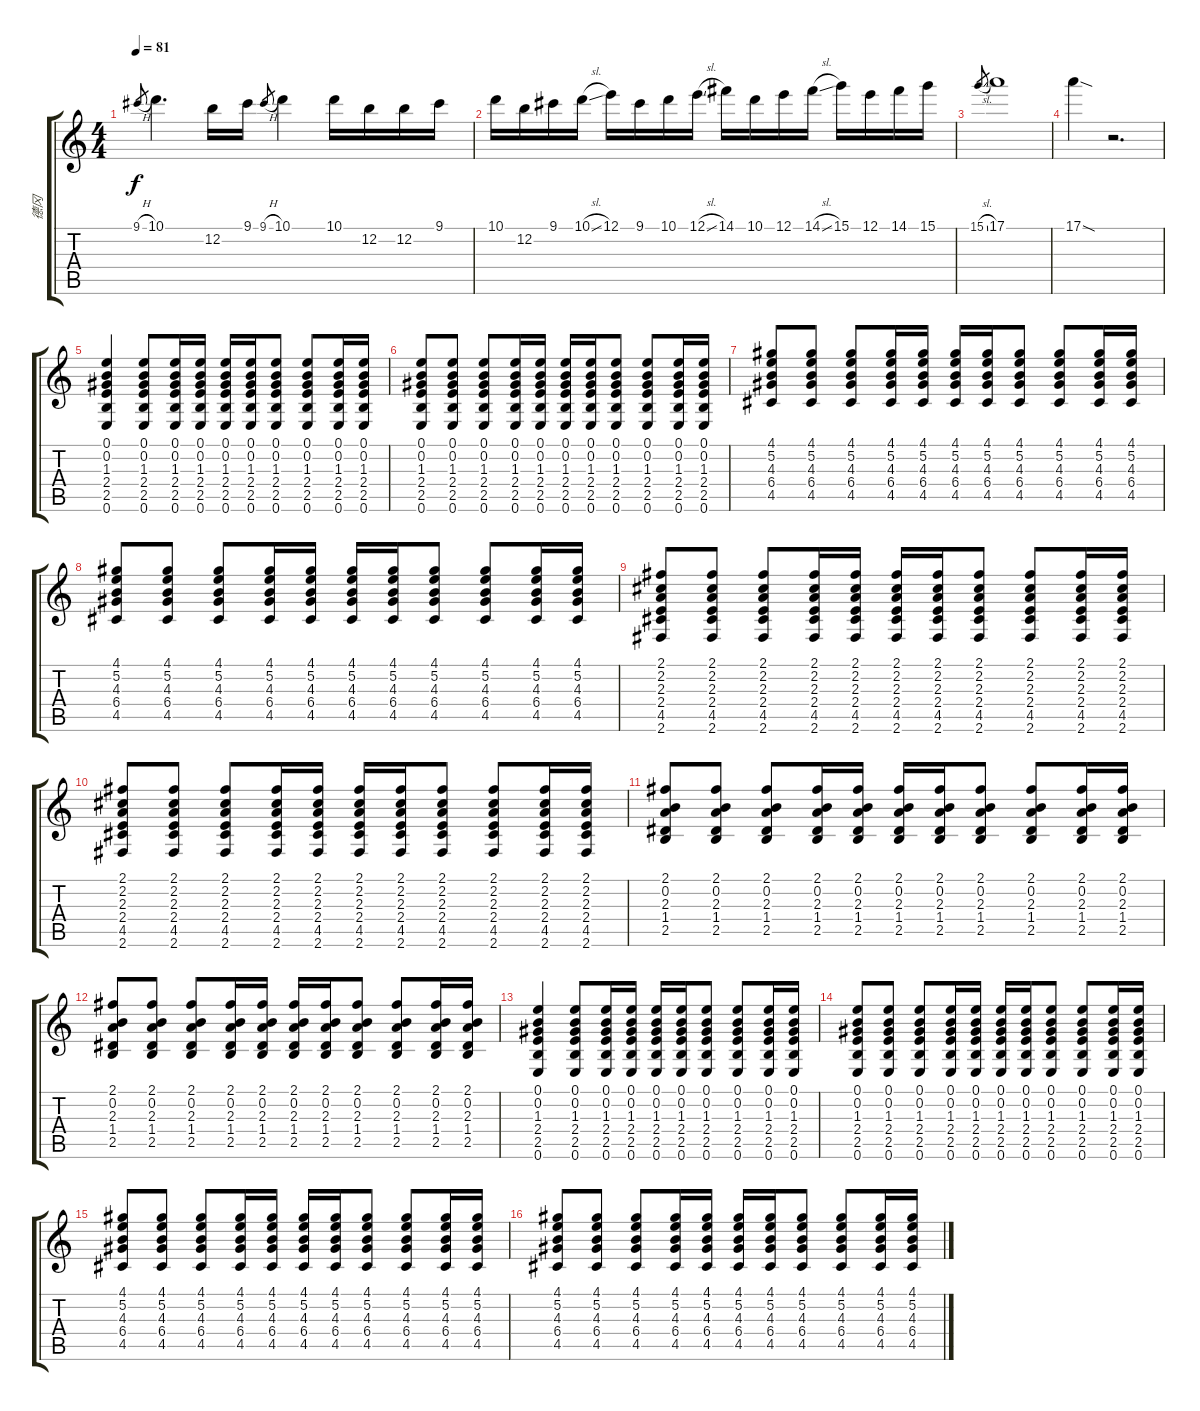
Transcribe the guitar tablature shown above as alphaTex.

\track ("德冈" "德冈") {instrument acousticguitarsteel}
\staff {score tabs}
\tuning (E4 B3 G3 D3 A2 E2) {hide}
\ts (4 4)
\tempo 81
\clef g2
\ks c
9.1{h}.8{gr dy f} 10.1.4{d} 12.2.16 9.1.16 9.1{h}.8{gr} 10.1.4 10.1.16 12.2.16 12.2.16 9.1.16 |
10.1.16 12.2.16 9.1.16 10.1{sl}.16 12.1.16 9.1.16 10.1.16 12.1{sl}.16 14.1.16 10.1.16 12.1.16 14.1{sl}.16 15.1.16 12.1.16 14.1.16 15.1.16 |
15.1{sl}.8{gr} 17.1.1 |
17.1{sod}.4 r.2{d} |
(0.1 0.2 1.3 2.4 2.5 0.6).4 (0.1 0.2 1.3 2.4 2.5 0.6).8 (0.1 0.2 1.3 2.4 2.5 0.6).16 (0.1 0.2 1.3 2.4 2.5 0.6).16 (0.1 0.2 1.3 2.4 2.5 0.6).16 (0.1 0.2 1.3 2.4 2.5 0.6).16 (0.1 0.2 1.3 2.4 2.5 0.6).8 (0.1 0.2 1.3 2.4 2.5 0.6).8 (0.1 0.2 1.3 2.4 2.5 0.6).16 (0.1 0.2 1.3 2.4 2.5 0.6).16 |
(0.1 0.2 1.3 2.4 2.5 0.6).8 (0.1 0.2 1.3 2.4 2.5 0.6).8 (0.1 0.2 1.3 2.4 2.5 0.6).8 (0.1 0.2 1.3 2.4 2.5 0.6).16 (0.1 0.2 1.3 2.4 2.5 0.6).16 (0.1 0.2 1.3 2.4 2.5 0.6).16 (0.1 0.2 1.3 2.4 2.5 0.6).16 (0.1 0.2 1.3 2.4 2.5 0.6).8 (0.1 0.2 1.3 2.4 2.5 0.6).8 (0.1 0.2 1.3 2.4 2.5 0.6).16 (0.1 0.2 1.3 2.4 2.5 0.6).16 |
(4.1 5.2 4.3 6.4 4.5).8 (4.1 5.2 4.3 6.4 4.5).8 (4.1 5.2 4.3 6.4 4.5).8 (4.1 5.2 4.3 6.4 4.5).16 (4.1 5.2 4.3 6.4 4.5).16 (4.1 5.2 4.3 6.4 4.5).16 (4.1 5.2 4.3 6.4 4.5).16 (4.1 5.2 4.3 6.4 4.5).8 (4.1 5.2 4.3 6.4 4.5).8 (4.1 5.2 4.3 6.4 4.5).16 (4.1 5.2 4.3 6.4 4.5).16 |
(4.1 5.2 4.3 6.4 4.5).8 (4.1 5.2 4.3 6.4 4.5).8 (4.1 5.2 4.3 6.4 4.5).8 (4.1 5.2 4.3 6.4 4.5).16 (4.1 5.2 4.3 6.4 4.5).16 (4.1 5.2 4.3 6.4 4.5).16 (4.1 5.2 4.3 6.4 4.5).16 (4.1 5.2 4.3 6.4 4.5).8 (4.1 5.2 4.3 6.4 4.5).8 (4.1 5.2 4.3 6.4 4.5).16 (4.1 5.2 4.3 6.4 4.5).16 |
(2.1 2.2 2.3 2.4 4.5 2.6).8 (2.1 2.2 2.3 2.4 4.5 2.6).8 (2.1 2.2 2.3 2.4 4.5 2.6).8 (2.1 2.2 2.3 2.4 4.5 2.6).16 (2.1 2.2 2.3 2.4 4.5 2.6).16 (2.1 2.2 2.3 2.4 4.5 2.6).16 (2.1 2.2 2.3 2.4 4.5 2.6).16 (2.1 2.2 2.3 2.4 4.5 2.6).8 (2.1 2.2 2.3 2.4 4.5 2.6).8 (2.1 2.2 2.3 2.4 4.5 2.6).16 (2.1 2.2 2.3 2.4 4.5 2.6).16 |
(2.1 2.2 2.3 2.4 4.5 2.6).8 (2.1 2.2 2.3 2.4 4.5 2.6).8 (2.1 2.2 2.3 2.4 4.5 2.6).8 (2.1 2.2 2.3 2.4 4.5 2.6).16 (2.1 2.2 2.3 2.4 4.5 2.6).16 (2.1 2.2 2.3 2.4 4.5 2.6).16 (2.1 2.2 2.3 2.4 4.5 2.6).16 (2.1 2.2 2.3 2.4 4.5 2.6).8 (2.1 2.2 2.3 2.4 4.5 2.6).8 (2.1 2.2 2.3 2.4 4.5 2.6).16 (2.1 2.2 2.3 2.4 4.5 2.6).16 |
(2.1 0.2 2.3 1.4 2.5).8 (2.1 0.2 2.3 1.4 2.5).8 (2.1 0.2 2.3 1.4 2.5).8 (2.1 0.2 2.3 1.4 2.5).16 (2.1 0.2 2.3 1.4 2.5).16 (2.1 0.2 2.3 1.4 2.5).16 (2.1 0.2 2.3 1.4 2.5).16 (2.1 0.2 2.3 1.4 2.5).8 (2.1 0.2 2.3 1.4 2.5).8 (2.1 0.2 2.3 1.4 2.5).16 (2.1 0.2 2.3 1.4 2.5).16 |
(2.1 0.2 2.3 1.4 2.5).8 (2.1 0.2 2.3 1.4 2.5).8 (2.1 0.2 2.3 1.4 2.5).8 (2.1 0.2 2.3 1.4 2.5).16 (2.1 0.2 2.3 1.4 2.5).16 (2.1 0.2 2.3 1.4 2.5).16 (2.1 0.2 2.3 1.4 2.5).16 (2.1 0.2 2.3 1.4 2.5).8 (2.1 0.2 2.3 1.4 2.5).8 (2.1 0.2 2.3 1.4 2.5).16 (2.1 0.2 2.3 1.4 2.5).16 |
(0.1 0.2 1.3 2.4 2.5 0.6).4 (0.1 0.2 1.3 2.4 2.5 0.6).8 (0.1 0.2 1.3 2.4 2.5 0.6).16 (0.1 0.2 1.3 2.4 2.5 0.6).16 (0.1 0.2 1.3 2.4 2.5 0.6).16 (0.1 0.2 1.3 2.4 2.5 0.6).16 (0.1 0.2 1.3 2.4 2.5 0.6).8 (0.1 0.2 1.3 2.4 2.5 0.6).8 (0.1 0.2 1.3 2.4 2.5 0.6).16 (0.1 0.2 1.3 2.4 2.5 0.6).16 |
(0.1 0.2 1.3 2.4 2.5 0.6).8 (0.1 0.2 1.3 2.4 2.5 0.6).8 (0.1 0.2 1.3 2.4 2.5 0.6).8 (0.1 0.2 1.3 2.4 2.5 0.6).16 (0.1 0.2 1.3 2.4 2.5 0.6).16 (0.1 0.2 1.3 2.4 2.5 0.6).16 (0.1 0.2 1.3 2.4 2.5 0.6).16 (0.1 0.2 1.3 2.4 2.5 0.6).8 (0.1 0.2 1.3 2.4 2.5 0.6).8 (0.1 0.2 1.3 2.4 2.5 0.6).16 (0.1 0.2 1.3 2.4 2.5 0.6).16 |
(4.1 5.2 4.3 6.4 4.5).8 (4.1 5.2 4.3 6.4 4.5).8 (4.1 5.2 4.3 6.4 4.5).8 (4.1 5.2 4.3 6.4 4.5).16 (4.1 5.2 4.3 6.4 4.5).16 (4.1 5.2 4.3 6.4 4.5).16 (4.1 5.2 4.3 6.4 4.5).16 (4.1 5.2 4.3 6.4 4.5).8 (4.1 5.2 4.3 6.4 4.5).8 (4.1 5.2 4.3 6.4 4.5).16 (4.1 5.2 4.3 6.4 4.5).16 |
(4.1 5.2 4.3 6.4 4.5).8 (4.1 5.2 4.3 6.4 4.5).8 (4.1 5.2 4.3 6.4 4.5).8 (4.1 5.2 4.3 6.4 4.5).16 (4.1 5.2 4.3 6.4 4.5).16 (4.1 5.2 4.3 6.4 4.5).16 (4.1 5.2 4.3 6.4 4.5).16 (4.1 5.2 4.3 6.4 4.5).8 (4.1 5.2 4.3 6.4 4.5).8 (4.1 5.2 4.3 6.4 4.5).16 (4.1 5.2 4.3 6.4 4.5).16
